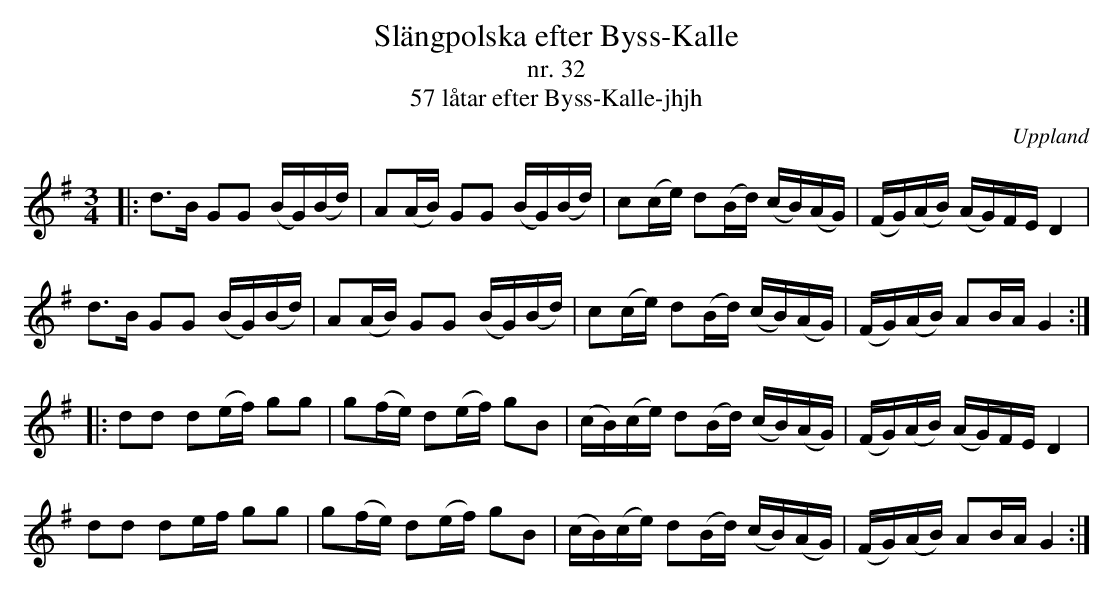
X:1
T: Slängpolska efter Byss-Kalle
T: nr. 32
T: 57 låtar efter Byss-Kalle-jhjh
O: Uppland
M: 3/4
L: 1/16
K: G
|: d2>B2 G2G2 (BG)(Bd) | A2(AB) G2G2 (BG)(Bd) | c2(ce) d2(Bd) (cB)(AG) | (FG)(AB) (AG)FE D4 |
d2>B2 G2G2 (BG)(Bd) | A2(AB) G2G2 (BG)(Bd) | c2(ce) d2(Bd) (cB)(AG) | (FG)(AB) A2BA G4 :|
|: d2d2 d2(ef) g2g2 | g2(fe) d2(ef) g2B2 | (cB)(ce) d2(Bd) (cB)(AG) | (FG)(AB) (AG)FE D4 |
d2d2 d2ef g2g2 | g2(fe) d2(ef) g2B2 | (cB)(ce) d2(Bd) (cB)(AG) | (FG)(AB) A2BA G4 :|
